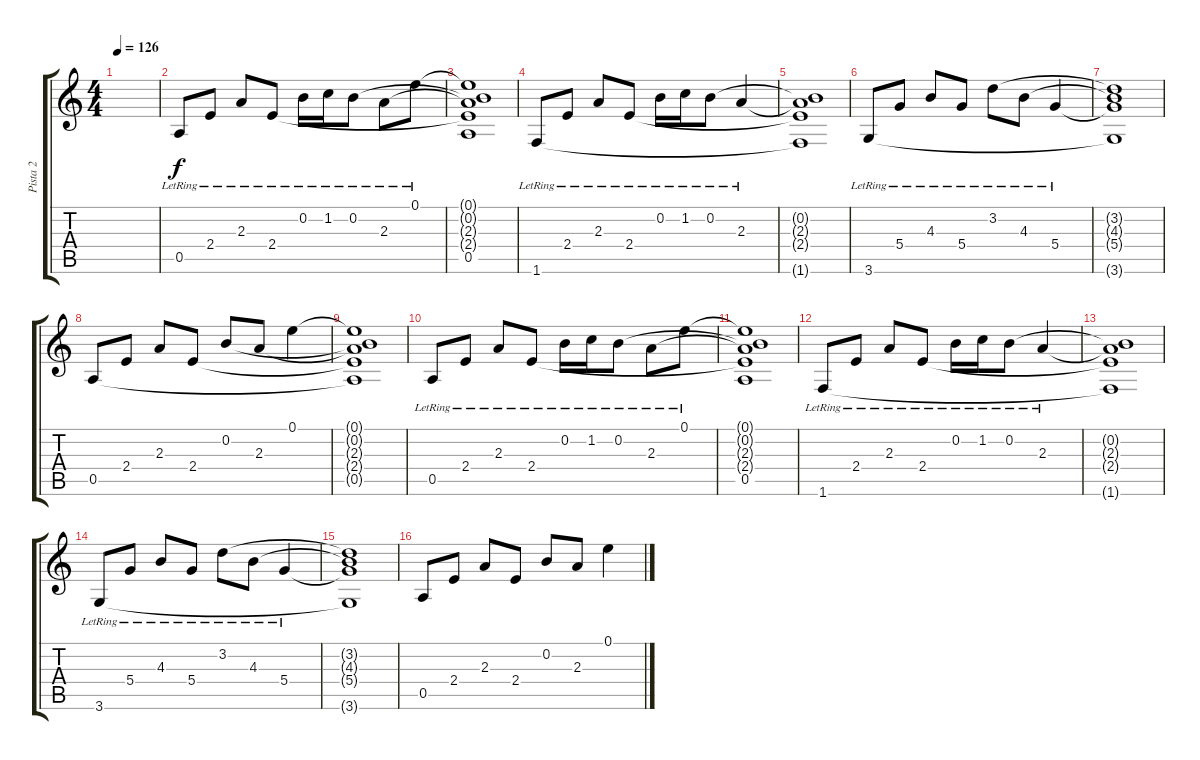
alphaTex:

\track ("Pista 2" "Pista 2") {instrument electricguitarclean}
\staff {score tabs}
\tuning (E4 B3 G3 D3 A2 E2) {hide}
\ts (4 4)
\tempo 126
\clef g2
\ks c
|
0.5{lr}.8 2.4{lr}.8 2.3{lr}.8 2.4{lr}.8 0.2{lr}.16 1.2{lr}.16 0.2{lr}.8 2.3{lr}.8 0.1{lr}.8 |
(0.1{t} 0.2{t} 2.3{t} 2.4{t} 0.5).1 |
1.6{lr}.8 2.4{lr}.8 2.3{lr}.8 2.4{lr}.8 0.2{lr}.16 1.2{lr}.16 0.2{lr}.8 2.3{lr}.4 |
(0.2{t} 2.3{t} 2.4{t} 1.6{t}).1 |
3.6{lr}.8 5.4{lr}.8 4.3{lr}.8 5.4{lr}.8 3.2{lr}.8 4.3{lr}.8 5.4{lr}.4 |
(3.2{t} 4.3{t} 5.4{t} 3.6{t}).1 |
0.5.8 2.4.8 2.3.8 2.4.8 0.2.8 2.3.8 0.1.4 |
(0.1{t} 0.2{t} 2.3{t} 2.4{t} 0.5{t}).1 |
0.5{lr}.8 2.4{lr}.8 2.3{lr}.8 2.4{lr}.8 0.2{lr}.16 1.2{lr}.16 0.2{lr}.8 2.3{lr}.8 0.1{lr}.8 |
(0.1{t} 0.2{t} 2.3{t} 2.4{t} 0.5).1 |
1.6{lr}.8 2.4{lr}.8 2.3{lr}.8 2.4{lr}.8 0.2{lr}.16 1.2{lr}.16 0.2{lr}.8 2.3{lr}.4 |
(0.2{t} 2.3{t} 2.4{t} 1.6{t}).1 |
3.6{lr}.8 5.4{lr}.8 4.3{lr}.8 5.4{lr}.8 3.2{lr}.8 4.3{lr}.8 5.4{lr}.4 |
(3.2{t} 4.3{t} 5.4{t} 3.6{t}).1 |
0.5.8 2.4.8 2.3.8 2.4.8 0.2.8 2.3.8 0.1.4
